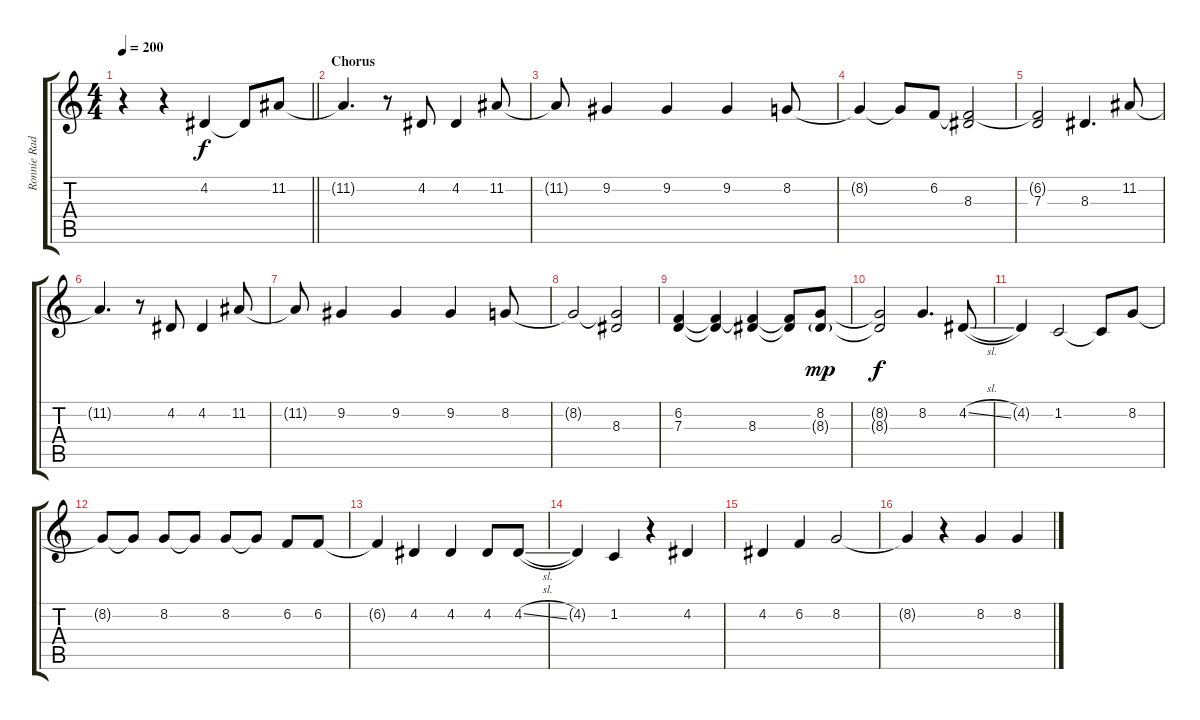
\track ("Ronnie Radke - Vocals" "Ronnie Rad") {instrument altosax}
\staff {score tabs}
\tuning (E4 B3 G3 D3 A2 E2) {hide}
\ts (4 4)
\tempo 200
\clef g2
\barLineRight lightlight
\ks c
r.4{dy f} r.4 4.2.4 4.2{t}.8 11.2.8 |
\section ("" "Chorus")
11.2{t}.4{d} r.8 4.2.8 4.2.4 11.2.8 |
11.2{t}.8 9.2.4 9.2.4 9.2.4 8.2.8 |
8.2{t}.4 8.2{t}.8 6.2.8 (6.2{t} 8.3).2 |
(6.2{t} 7.3).2 8.3.4{d} 11.2.8 |
11.2{t}.4{d} r.8 4.2.8 4.2.4 11.2.8 |
11.2{t}.8 9.2.4 9.2.4 9.2.4 8.2.8 |
8.2{t}.2 (8.2{t} 8.3).2 |
(6.2 7.3).4 (6.2{t} 7.3{t}).4 (6.2{t} 8.3).4 (6.2{t} 8.3{t}).8 (8.2 8.3{g}).8{dy mp} |
(8.2{t} 8.3{t}).2{dy f} 8.2.4{d} 4.2{sl}.8 |
4.2{t}.4 1.2.2 1.2{t}.8 8.2.8 |
8.2{t}.8 8.2{t}.8 8.2.8 8.2{t}.8 8.2.8 8.2{t}.8 6.2.8 6.2.8 |
6.2{t}.4 4.2.4 4.2.4 4.2.8 4.2{sl}.8 |
4.2{t}.4 1.2.4 r.4 4.2.4 |
4.2.4 6.2.4 8.2.2 |
8.2{t}.4 r.4 8.2.4 8.2.4
